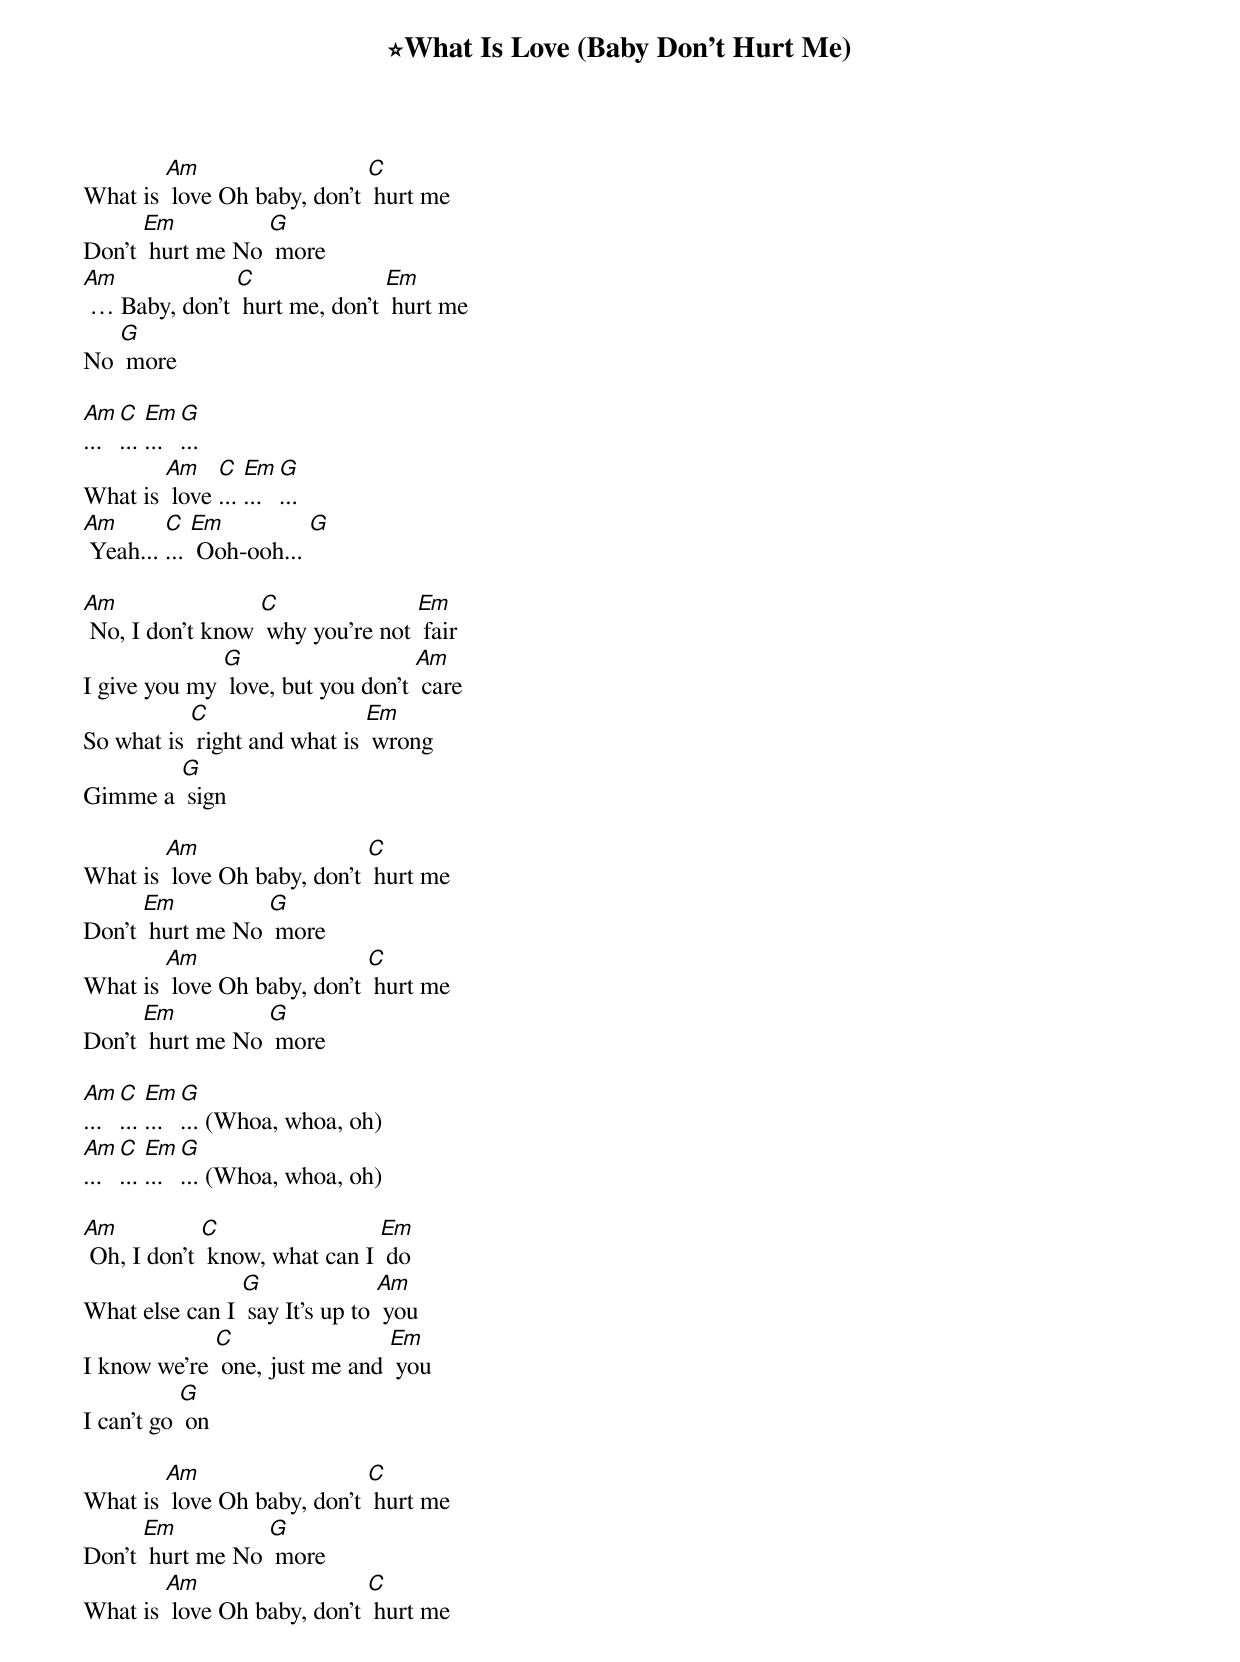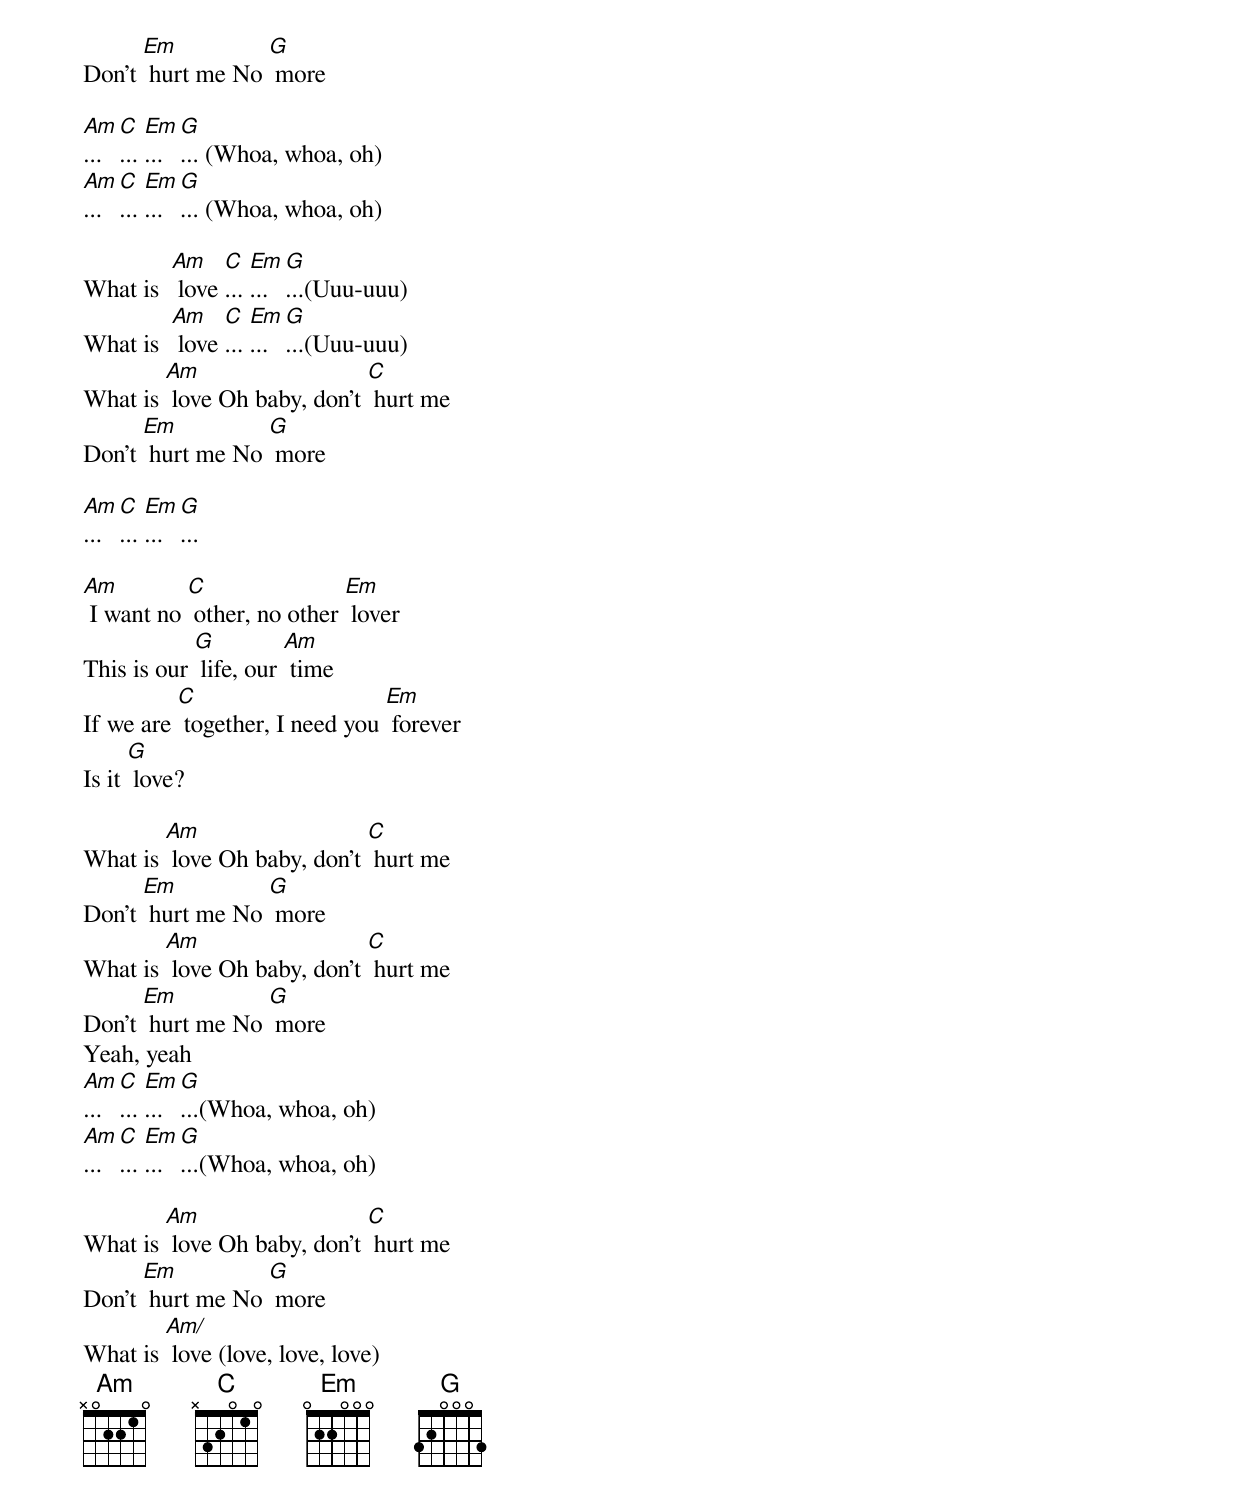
{t:⭐What Is Love (Baby Don't Hurt Me)}
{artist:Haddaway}
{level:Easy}
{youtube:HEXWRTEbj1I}
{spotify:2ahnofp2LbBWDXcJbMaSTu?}

What is [Am] love Oh baby, don't [C] hurt me
Don't [Em] hurt me No [G] more
[Am] … Baby, don't [C] hurt me, don't [Em] hurt me
No [G] more

[Am]... [C]... [Em]... [G]...
What is [Am] love [C]... [Em]... [G]...
[Am] Yeah... [C]... [Em] Ooh-ooh... [G]

[Am] No, I don't know [C] why you're not [Em] fair
I give you my [G] love, but you don't [Am] care
So what is [C] right and what is [Em] wrong
Gimme a [G] sign

What is [Am] love Oh baby, don't [C] hurt me
Don't [Em] hurt me No [G] more
What is [Am] love Oh baby, don't [C] hurt me
Don't [Em] hurt me No [G] more

[Am]... [C]... [Em]... [G]... (Whoa, whoa, oh)
[Am]... [C]... [Em]... [G]... (Whoa, whoa, oh)

[Am] Oh, I don't [C] know, what can I [Em] do
What else can I [G] say It's up to [Am] you
I know we're [C] one, just me and [Em] you
I can't go [G] on

What is [Am] love Oh baby, don't [C] hurt me
Don't [Em] hurt me No [G] more
What is [Am] love Oh baby, don't [C] hurt me
Don't [Em] hurt me No [G] more

[Am]... [C]... [Em]... [G]... (Whoa, whoa, oh)
[Am]... [C]... [Em]... [G]... (Whoa, whoa, oh)

What is  [Am] love [C]... [Em]... [G]...(Uuu-uuu)
What is  [Am] love [C]... [Em]... [G]...(Uuu-uuu)
What is [Am] love Oh baby, don't [C] hurt me
Don't [Em] hurt me No [G] more

[Am]... [C]... [Em]... [G]...

[Am] I want no [C] other, no other [Em] lover
This is our [G] life, our [Am] time
If we are [C] together, I need you [Em] forever
Is it [G] love?

What is [Am] love Oh baby, don't [C] hurt me
Don't [Em] hurt me No [G] more
What is [Am] love Oh baby, don't [C] hurt me
Don't [Em] hurt me No [G] more
Yeah, yeah
[Am]... [C]... [Em]... [G]...(Whoa, whoa, oh)
[Am]... [C]... [Em]... [G]...(Whoa, whoa, oh)

What is [Am] love Oh baby, don't [C] hurt me
Don't [Em] hurt me No [G] more
What is [Am/] love (love, love, love)
